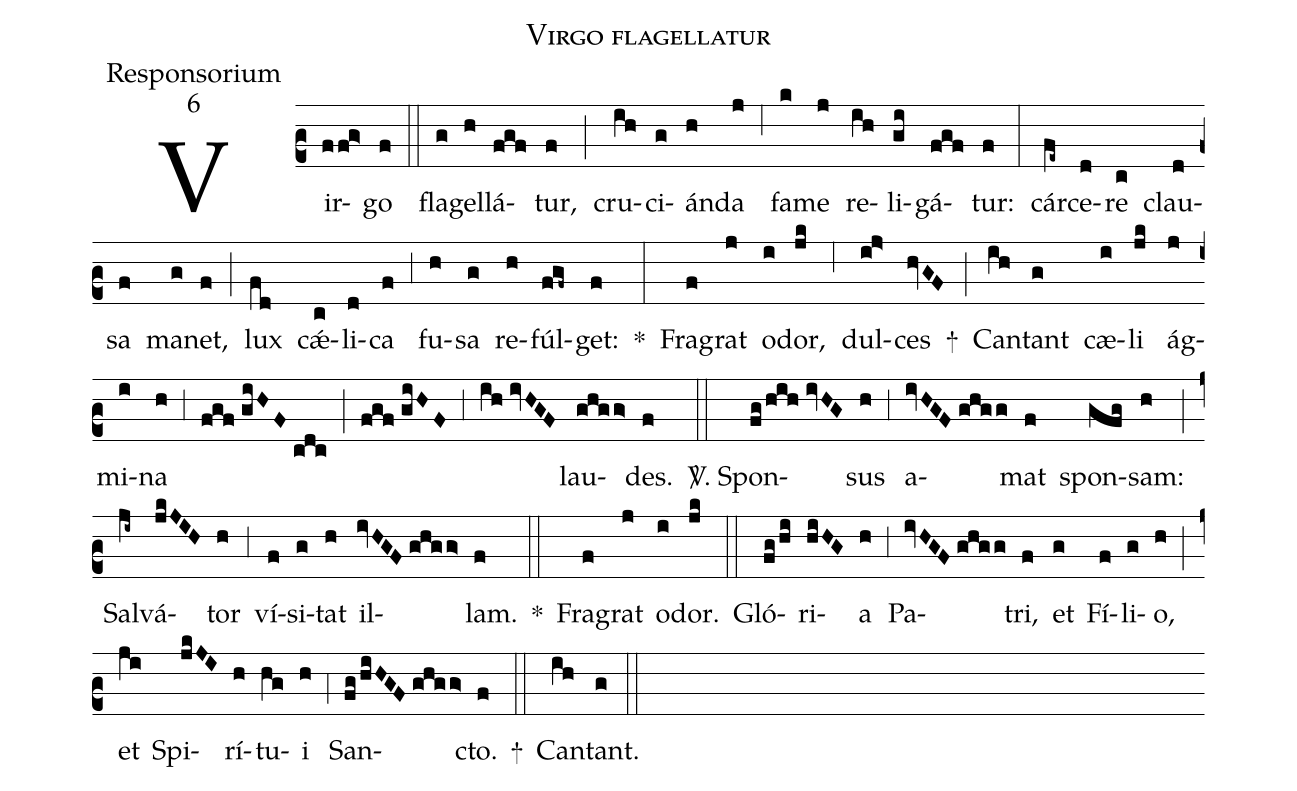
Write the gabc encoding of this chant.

name:Virgo flagellatur;
office-part:Responsorium;
mode:6;
%%
(c2) Vir(ffg>)go(f) (::)
fla(g)gel(h)lá(fgf)tur,(f) (;) cru(ih)ci(g)án(h)da(j) (,6) fa(k)me(j) re(ih)li(gi)gá(fgf)tur:(f) (:)
cár(fe~)ce(d)re(c) clau(d)sa(f) ma(g)net,(f) (;) lux(fd) c{<sp>'ae</sp>}(c)li(d)ca(f) (,3) fu(h)sa(g) re(h)fúl(fgf~)get:(f) *(:) Fra(f)grat(j) o(i)dor,(jk) (,6) dul(ij>)ces(hvGF) +(;) Can(ih)tant(g) cæ(i)li(jk) ág(j)mi(i)na(h) (,3) (fgf//giHF//cdc) (;) (fgf//giHF) (,3) (ih//ivHGF) lau(ghgg>)des.(f) (::)

<sp>V/</sp>. Spon(fg/hih//ivHG)sus(h) (,3) a(ivHGF//ghgg)mat(f) spon(gfg)sam:(h) (;) Sal(ji~)vá(jkJIH)tor(h) (,3) ví(f)si(g)tat(h) il(ivHGF//ghgg>)lam.(f) *(::) Fra(f)grat(j) o(i)dor.(jk) (::)

Gló(fg/hi)ri(hiHG)a(h) (,3) Pa(ivHGF//ghgg)tri,(f) et(g) Fí(f)li(g)o,(h) (;) et(ji) Spi(jkJI)rí(h)tu(hg)i(h) (,4) San(fg/hiHGF//ghgg>)cto.(f) +(::) Can(ih)tant.(g) (::)
